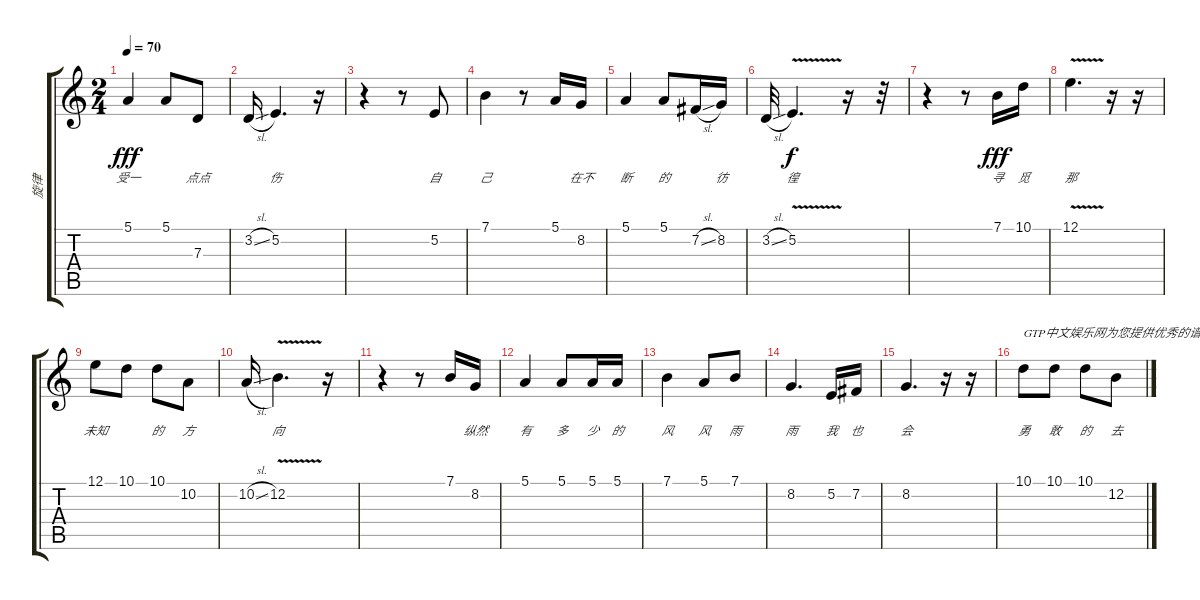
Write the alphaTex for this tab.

\track ("旋律" "旋律") {instrument fx1rain}
\staff {score tabs}
\tuning (E4 B3 G3 D3 A2 E2) {hide}
\ts (2 4)
\tempo 70
\clef g2
\ks c
5.1.4{lyrics (0 "受一") lyrics (1 "") lyrics (2 "") lyrics (3 "") lyrics (4 "") dy fff} 5.1.8{lyrics (0 "") lyrics (1 "") lyrics (2 "") lyrics (3 "") lyrics (4 "")} 7.3.8{lyrics (0 "点点") lyrics (1 "") lyrics (2 "") lyrics (3 "") lyrics (4 "")} |
3.2{sl}.16{lyrics (0 "") lyrics (1 "") lyrics (2 "") lyrics (3 "") lyrics (4 "")} 5.2.4{d lyrics (0 "伤") lyrics (1 "") lyrics (2 "") lyrics (3 "") lyrics (4 "")} r.16 |
r.4 r.8 5.2.8{lyrics (0 "自") lyrics (1 "") lyrics (2 "") lyrics (3 "") lyrics (4 "")} |
7.1.4{lyrics (0 "己") lyrics (1 "") lyrics (2 "") lyrics (3 "") lyrics (4 "")} r.8 5.1.16{lyrics (0 "") lyrics (1 "") lyrics (2 "") lyrics (3 "") lyrics (4 "")} 8.2.16{lyrics (0 "在不") lyrics (1 "") lyrics (2 "") lyrics (3 "") lyrics (4 "")} |
5.1.4{lyrics (0 "断") lyrics (1 "") lyrics (2 "") lyrics (3 "") lyrics (4 "")} 5.1.8{lyrics (0 "的") lyrics (1 "") lyrics (2 "") lyrics (3 "") lyrics (4 "")} 7.2{sl}.16{lyrics (0 "") lyrics (1 "") lyrics (2 "") lyrics (3 "") lyrics (4 "")} 8.2.16{lyrics (0 "彷") lyrics (1 "") lyrics (2 "") lyrics (3 "") lyrics (4 "")} |
3.2{sl}.32{lyrics (0 "") lyrics (1 "") lyrics (2 "") lyrics (3 "") lyrics (4 "")} 5.2{v}.4{d lyrics (0 "徨") lyrics (1 "") lyrics (2 "") lyrics (3 "") lyrics (4 "") dy f} r.16 r.32 |
r.4 r.8 7.1.16{lyrics (0 "寻") lyrics (1 "") lyrics (2 "") lyrics (3 "") lyrics (4 "") dy fff} 10.1.16{lyrics (0 "觅") lyrics (1 "") lyrics (2 "") lyrics (3 "") lyrics (4 "")} |
12.1{v}.4{d lyrics (0 "那") lyrics (1 "") lyrics (2 "") lyrics (3 "") lyrics (4 "")} r.16 r.16 |
12.1.8{lyrics (0 "未知") lyrics (1 "") lyrics (2 "") lyrics (3 "") lyrics (4 "")} 10.1.8{lyrics (0 "") lyrics (1 "") lyrics (2 "") lyrics (3 "") lyrics (4 "")} 10.1.8{lyrics (0 "的") lyrics (1 "") lyrics (2 "") lyrics (3 "") lyrics (4 "")} 10.2.8{lyrics (0 "方") lyrics (1 "") lyrics (2 "") lyrics (3 "") lyrics (4 "")} |
10.2{sl}.16{lyrics (0 "") lyrics (1 "") lyrics (2 "") lyrics (3 "") lyrics (4 "")} 12.2{v}.4{d lyrics (0 "向") lyrics (1 "") lyrics (2 "") lyrics (3 "") lyrics (4 "")} r.16 |
r.4 r.8 7.1.16{lyrics (0 "") lyrics (1 "") lyrics (2 "") lyrics (3 "") lyrics (4 "")} 8.2.16{lyrics (0 "纵然") lyrics (1 "") lyrics (2 "") lyrics (3 "") lyrics (4 "")} |
5.1.4{lyrics (0 "有") lyrics (1 "") lyrics (2 "") lyrics (3 "") lyrics (4 "")} 5.1.8{lyrics (0 "多") lyrics (1 "") lyrics (2 "") lyrics (3 "") lyrics (4 "")} 5.1.16{lyrics (0 "少") lyrics (1 "") lyrics (2 "") lyrics (3 "") lyrics (4 "")} 5.1.16{lyrics (0 "的") lyrics (1 "") lyrics (2 "") lyrics (3 "") lyrics (4 "")} |
7.1.4{lyrics (0 "风") lyrics (1 "") lyrics (2 "") lyrics (3 "") lyrics (4 "")} 5.1.8{lyrics (0 "风") lyrics (1 "") lyrics (2 "") lyrics (3 "") lyrics (4 "")} 7.1.8{lyrics (0 "雨") lyrics (1 "") lyrics (2 "") lyrics (3 "") lyrics (4 "")} |
8.2.4{d lyrics (0 "雨") lyrics (1 "") lyrics (2 "") lyrics (3 "") lyrics (4 "")} 5.2.16{lyrics (0 "我") lyrics (1 "") lyrics (2 "") lyrics (3 "") lyrics (4 "")} 7.2.16{lyrics (0 "也") lyrics (1 "") lyrics (2 "") lyrics (3 "") lyrics (4 "")} |
8.2.4{d lyrics (0 "会") lyrics (1 "") lyrics (2 "") lyrics (3 "") lyrics (4 "")} r.16 r.16 |
10.1.8{txt "GTP中文娱乐网为您提供优秀的谱子" lyrics (0 "勇") lyrics (1 "") lyrics (2 "") lyrics (3 "") lyrics (4 "")} 10.1.8{lyrics (0 "敢") lyrics (1 "") lyrics (2 "") lyrics (3 "") lyrics (4 "")} 10.1.8{lyrics (0 "的") lyrics (1 "") lyrics (2 "") lyrics (3 "") lyrics (4 "")} 12.2.8{lyrics (0 "去") lyrics (1 "") lyrics (2 "") lyrics (3 "") lyrics (4 "")}
